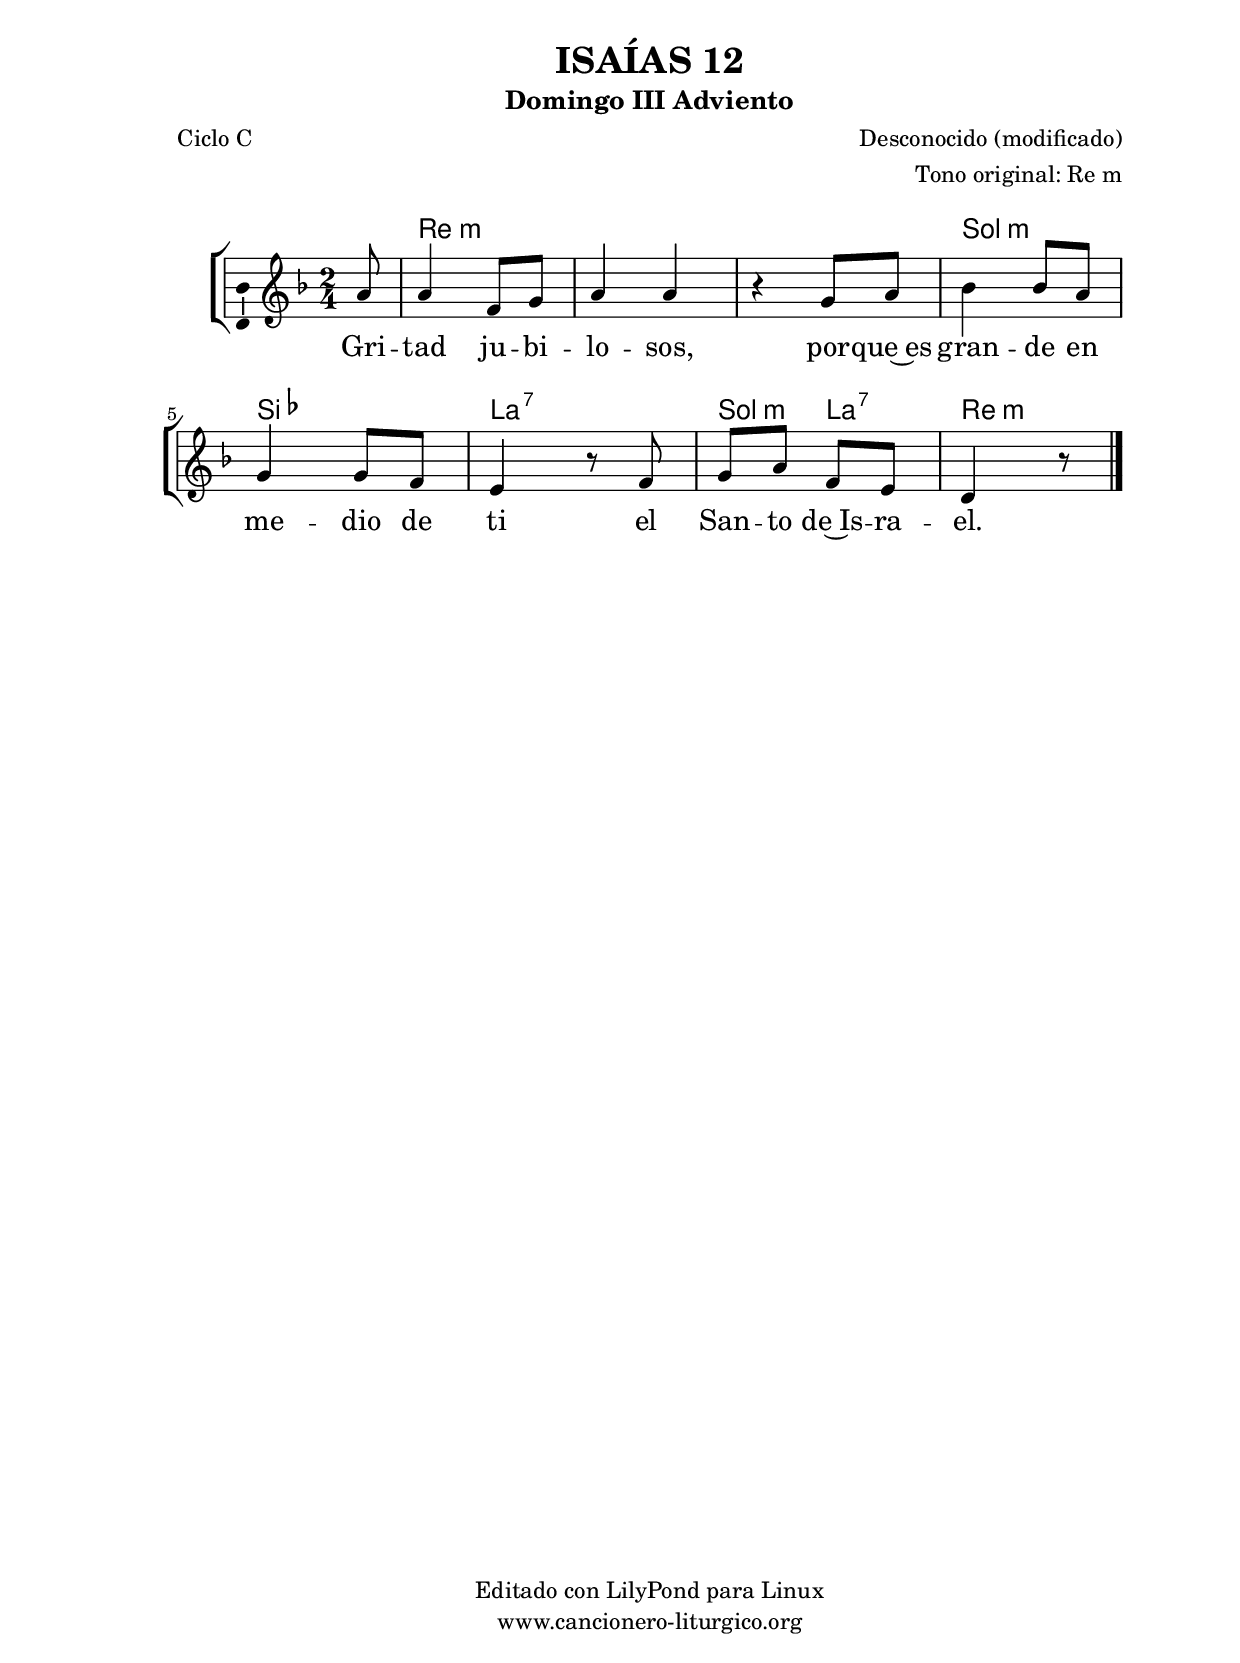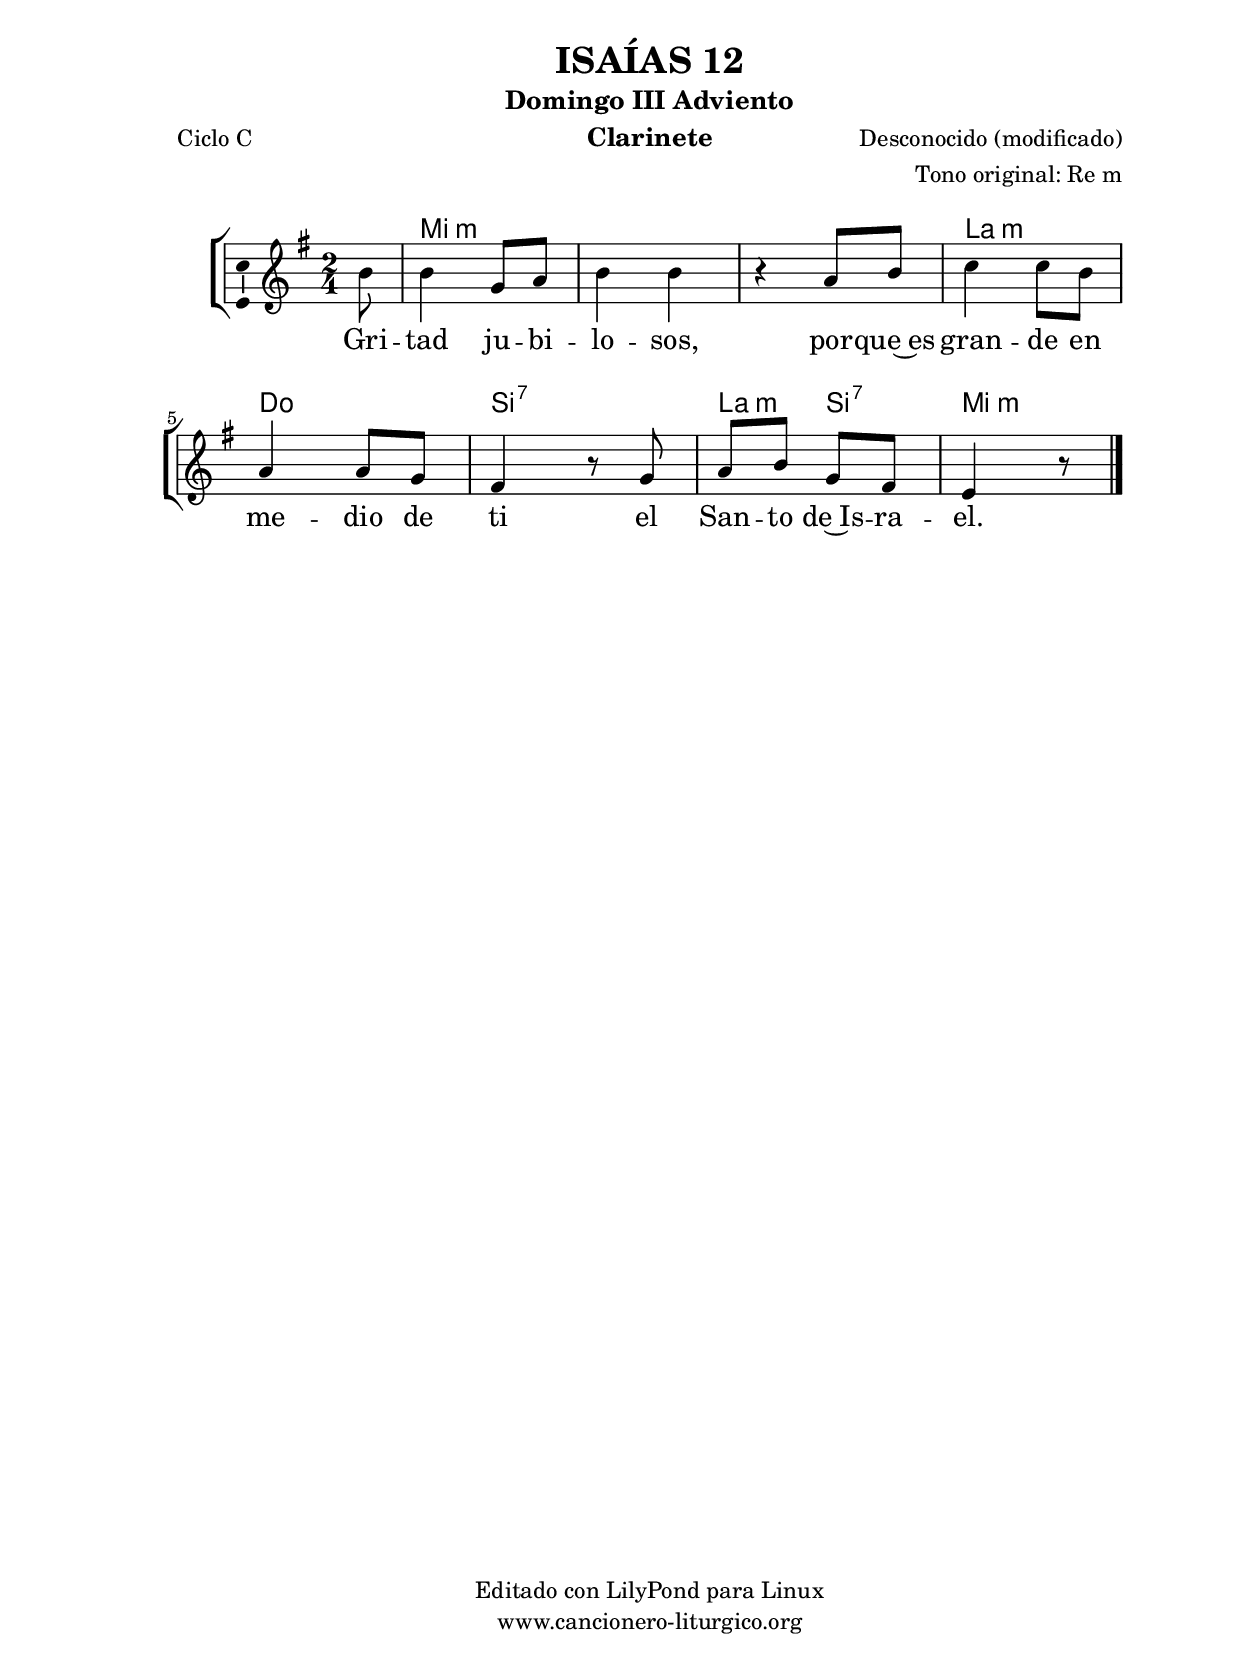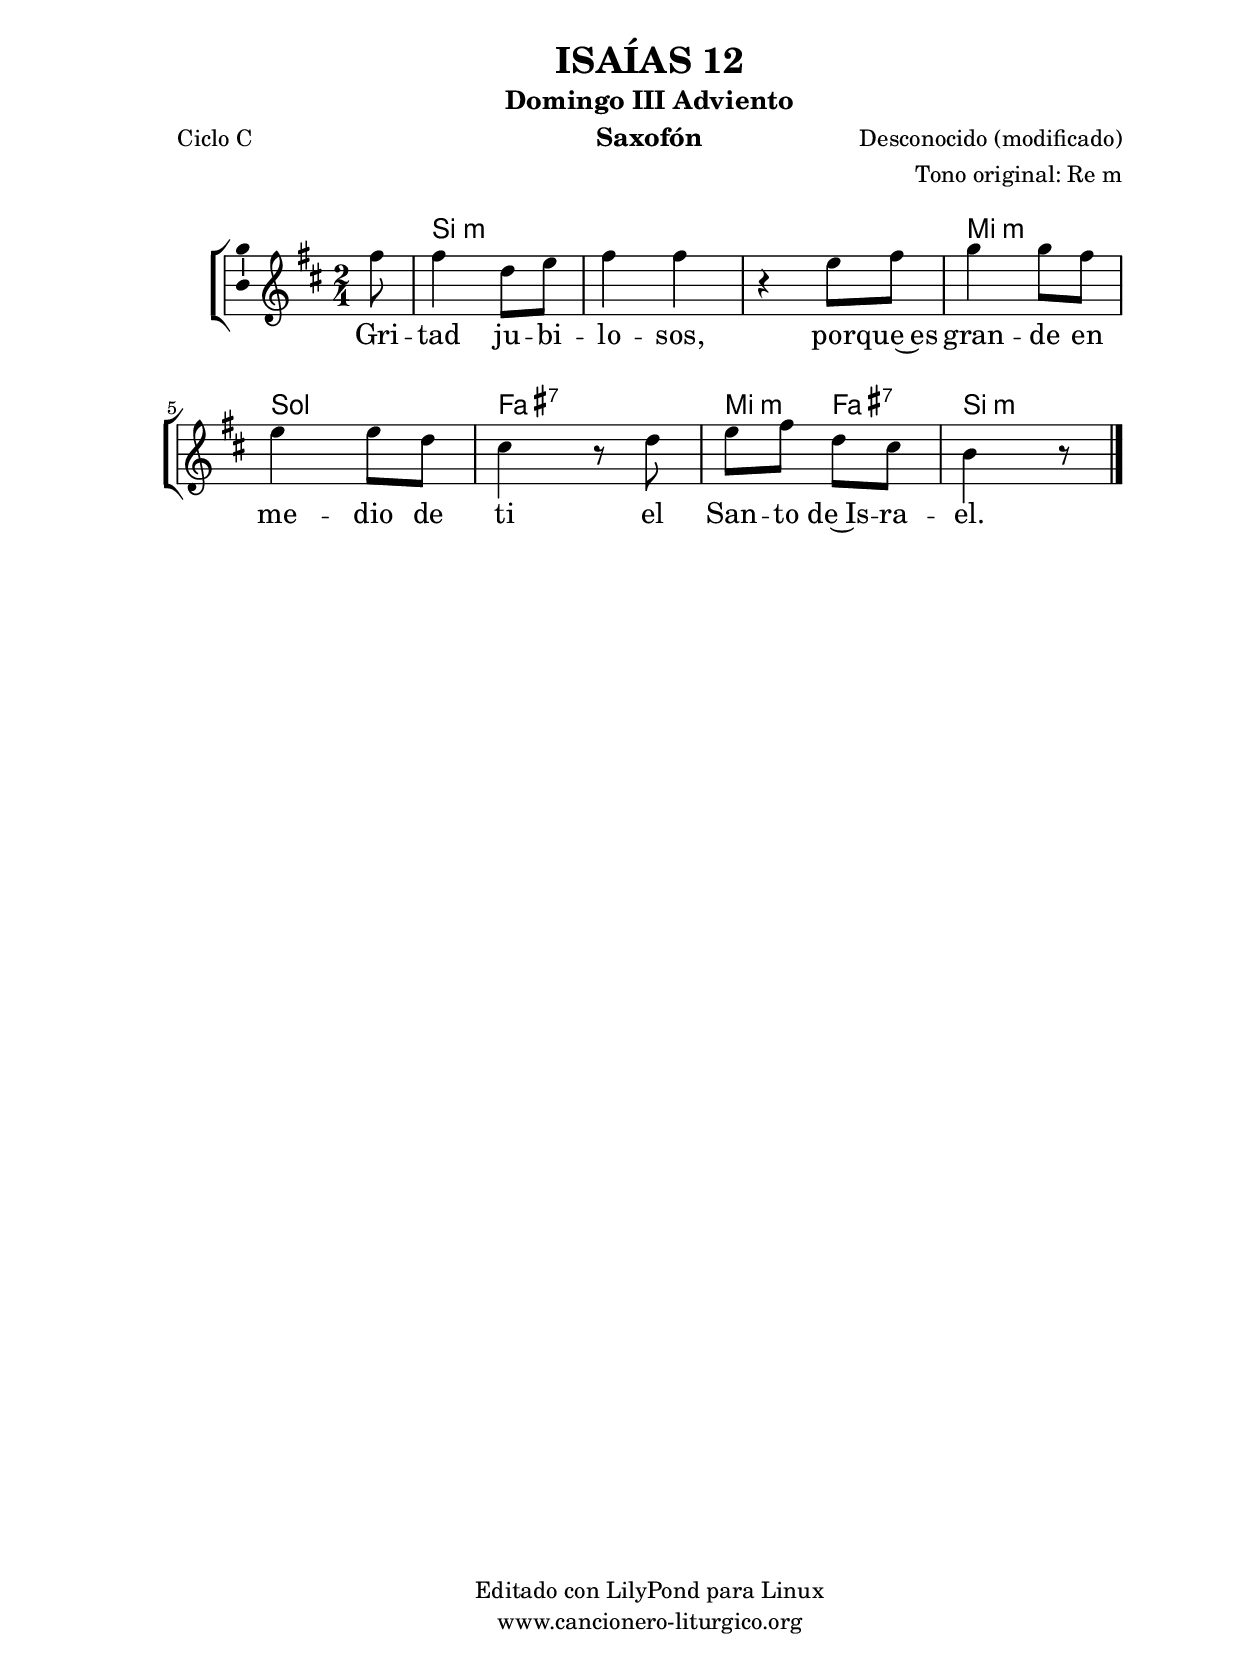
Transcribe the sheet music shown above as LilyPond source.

%
%para convertir .midi en .wav:
%timidity filename.midi -Ow -o finename.wav
%
%
%Para convertir de .wav a .mp3:
%lame -h -m j filename.wav
%
%
%para escuchar el midi:
%timidity nombrefichero.midi
%


%versión de lilypond para la que se ha escrito esta partitura:
\version "2.16.0"

	%Tamaño papel
	#(set-default-paper-size "a4")
	%Tamaño partitura
	#(set-global-staff-size 20)
	%No responde al pulsar sobre una nota
	#(ly:set-option 'point-and-click #f)

%parámetros del encabezamiento:
\header {
	title = "ISAÍAS 12"
	subtitle = "Domingo III Adviento"
	composer = "Desconocido (modificado)"
	poet = "Ciclo C"
	meter = ""
	arranger = "Tono original: Re m"
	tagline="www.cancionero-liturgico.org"
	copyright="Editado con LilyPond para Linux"
	}

%parámetros asociados al papel:
\paper  {
	oddHeaderMarkup = \markup {\fill-line { \on-the-fly #not-first-page \fromproperty #'header:title \on-the-fly #not-first-page \fromproperty #'header:composer }}
	evenHeaderMarkup = \markup {\fill-line { \fromproperty #'header:composer \fromproperty #'header:title }}
	#(set-paper-size "a4")
	print-page-number = ##f
	first-page-number = 1
	print-first-page-number = ##f
%	head-separation = 3.0 \cm
	top-margin = 2.0 \cm
	bottom-margin = 0.5\cm
%%%	bottom-margin = -1.0\cm
	left-margin = 3.0 \cm
	line-width = 16.0 \cm 
	indent = 8\mm
	interscoreline = 2.\mm
	between-system-space = 15\mm
%	para que las partituras no llenen la hoja:
	ragged-bottom = ##t
%	idem para la última hoja:
	ragged-last-bottom = ##f
%	para que las partituras llenen el ancho del papel:
	ragged-last = ##f
	after-title-space = 2.5 \cm
%page-count=1
%system-count=8

	%Flexible Vertical Spacing
%	markup-markup-spacing =
%	#'((basic-distance . 15) (minimum-distance . 15) (padding . 3))
	markup-system-spacing =
	#'((basic-distance . 15) (minimum-distance . 15) (padding . 3))
	system-system-spacing =
	#'((basic-distance . 15) (minimum-distance . 15) (padding . 3))
	score-system-spacing =
	#'((basic-distance . 15) (minimum-distance . 15) (padding . 5))
%	top-system-spacing = % header
%	#'((basic-distance . 8) (minimum-distance . 0) (padding . 3))
%	top-markup-spacing =
%	#'((basic-distance . 20) (minimum-distance . 20) (padding . 3))
	last-bottom-spacing = % footer
	#'((basic-distance . 5) (minimum-distance . 5) (padding . 3))
%	score-markup-spacing =
%	#'((basic-distance . 16) (minimum-distance . 13) (padding . 3))

	}


%parámetros que afectan a toda la partitura:
global =  {
	%clave de sol (G):
	\clef G
	%armadura:
%	\transpose a g
	\key d \minor
	\tempo 4=100
	\set Score.tempoHideNote = ##t
	}


acordes = {
	\italianChords
	\chordmode {
%	\transpose a g
{
s8
d2:m d:m d:m g:m bes a:7 g4:m a:7 d4.:m
	}
	}
}


melodia = 
%	\transpose a g
{
	\relative c''{
	\time 2/4

\partial8
a8
a4 f8 g
a4 a
r4 g8 a
bes4 bes8 a
g4 g8 f
e4 r8 f8
g8 a f e
d4 r8

	\bar "|."
	}
	}


texto = \lyricmode {
Gri -- tad ju -- bi -- lo -- sos, por -- que~es gran -- de en me -- dio de ti el San -- to de~Is -- ra -- el.
	}


acordesStaff = \context ChordNames = acordesStaff <<
	\set chordChanges = ##t
	\acordes
	>>


vozStaff = \context Voice = vozStaff
\with {\consists "Ambitus_engraver"}
<<
%	\set Staff.instrumentName = ""
%	\set Staff.shortInstrumentName = ""
%	\set Staff.midiInstrument = #"clarinet"
%	\set Staff.midiInstrument = #"cello"
%	\set Staff.midiInstrument = #"flute"
	\set Staff.midiInstrument = #"electric guitar (jazz)"
%	\set Staff.midiInstrument = #"english horn"
%	\set Staff.midiInstrument = #"violin"
%	\set Staff.midiInstrument = #"glockenspiel"
	\set Staff.midiMinimumVolume = #0.7
	\set Staff.midiMaximumVolume = #0.9
	\global
	\melodia
	>>


textoStaff = \context Lyrics = textoStaff <<
	\lyricsto vozStaff \texto
	>>

\book {
	\score {
		\context ChoirStaff {
			\override StaffGroup.SystemStartBracket #'collapse-height = #1
			\override Score.SystemStartBar #'collapse-height = #1
			<<
			\acordesStaff
			\vozStaff
			\textoStaff
			>>
			}
		\layout {
	    		\context {
				\Lyrics
				\override LyricText #'font-size = #2
				}
	   		 \context {
				\Score
				%fontSize = #3
				\override StaffSymbol #'staff-space = #(magstep +3)
				%\override Beam #'thickness = #0.55
				%\override SpacingSpanner #'spacing-increment = #1.0
				%\override Slur #'height-limit = #1.5
				}
			}
		}
	\score {
		\unfoldRepeats
		\context ChoirStaff {
			<<
			\acordesStaff
			\vozStaff
			>>
			}
		\midi {
	  		\context {
	  			\Score
				tempoWholesPerMinute = #(ly:make-moment 70 4)
				}
			}
		}
	}

%Partitura para clarinete
#(define output-suffix "C")
\book {
	\header{
		instrument = "Clarinete"
		}
	\score {
		\context ChoirStaff {
			\override StaffGroup.SystemStartBracket #'collapse-height = #1
			\override Score.SystemStartBar #'collapse-height = #1
\transpose c d
			<<
			\acordesStaff
			\vozStaff
			\textoStaff
			>>
			}
		\layout {
	    		\context {
				\Lyrics
				\override LyricText #'font-size = #2
				}
	   		 \context {
				\Score
				%fontSize = #3
				\override StaffSymbol #'staff-space = #(magstep +3)
				%\override Beam #'thickness = #0.55
				%\override SpacingSpanner #'spacing-increment = #1.0
				%\override Slur #'height-limit = #1.5
				}
			}
		}
	}

%Partitura para saxofón
#(define output-suffix "S")
\book {
	\header{
		instrument = "Saxofón"
		}
	\score {
		\context ChoirStaff {
			\override StaffGroup.SystemStartBracket #'collapse-height = #1
			\override Score.SystemStartBar #'collapse-height = #1
\transpose c a
			<<
			\acordesStaff
			\vozStaff
			\textoStaff
			>>
			}
		\layout {
	    		\context {
				\Lyrics
				\override LyricText #'font-size = #2
				}
	   		 \context {
				\Score
				%fontSize = #3
				\override StaffSymbol #'staff-space = #(magstep +3)
				%\override Beam #'thickness = #0.55
				%\override SpacingSpanner #'spacing-increment = #1.0
				%\override Slur #'height-limit = #1.5
				}
			}
		}
	}

